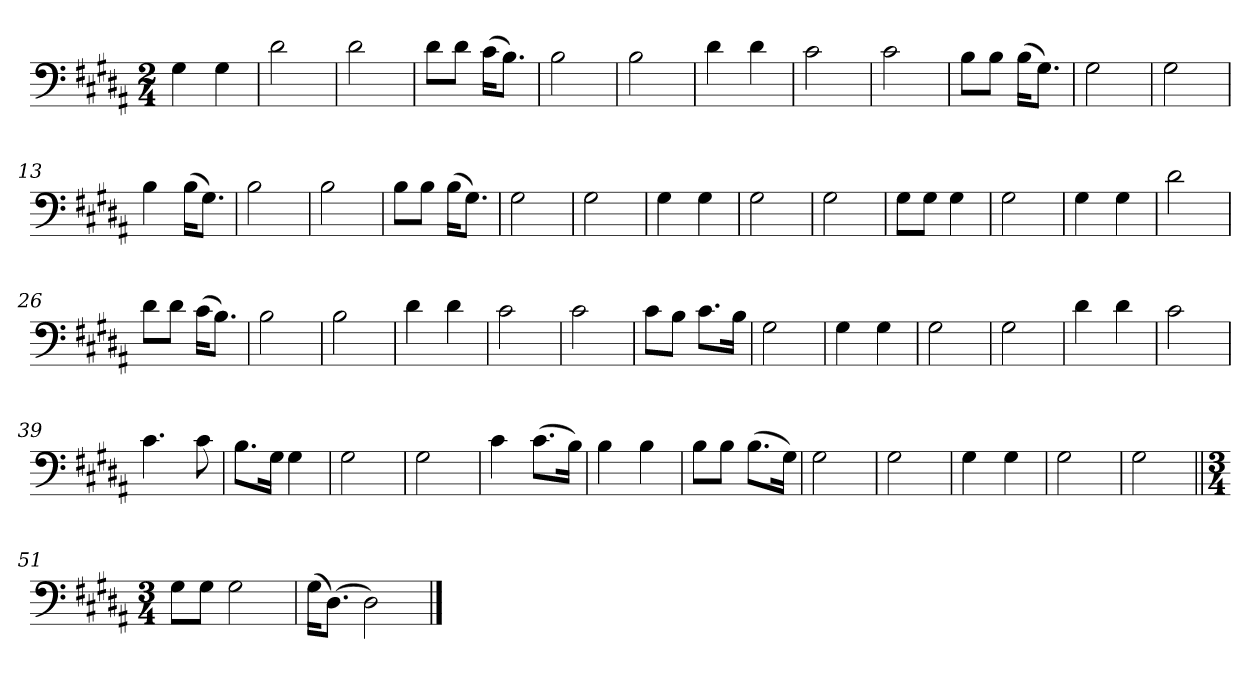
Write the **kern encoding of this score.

**kern
*part1
*staff1
*clefF4
*k[f#c#g#d#a#]
*M2/4
=1
4G#\
4G#\
=2
2d#\
=3
2d#\
=4
8d#\L
8d#\J
(16c#\KL
8.B\J)
=5
2B\
=6
2B\
=7
4d#\
4d#\
=8
2c#\
=9
2c#\
=10
8B\L
8B\J
(16B\KL
8.G#\J)
=11
2G#\
=12
2G#\
=13
4B\
(16B\KL
8.G#\J)
=14
2B\
=15
2B\
=16
8B\L
8B\J
(16B\KL
8.G#\J)
=17
2G#\
=18
2G#\
=19
4G#\
4G#\
=20
2G#\
=21
2G#\
=22
8G#\L
8G#\J
4G#\
=23
2G#\
=24
4G#\
4G#\
=25
2d#\
=26
8d#\L
8d#\J
(16c#\KL
8.B\J)
=27
2B\
=28
2B\
=29
4d#\
4d#\
=30
2c#\
=31
2c#\
=32
8c#\L
8B\J
8.c#\L
16B\Jk
=33
2G#\
=34
4G#\
4G#\
=35
2G#\
=36
2G#\
=37
4d#\
4d#\
=38
2c#\
=39
4.c#\
8c#\
=40
8.B\L
16G#\Jk
4G#\
=41
2G#\
=42
2G#\
=43
4c#\
(8.c#\L
16B\Jk)
=44
4B\
4B\
=45
8B\L
8B\J
(8.B\L
16G#\Jk)
=46
2G#\
=47
2G#\
=48
4G#\
4G#\
=49
2G#\
=50
2G#\
=51||
*M3/4
8G#\L
8G#\J
2G#\
=52
(16G#\KL
(8.D#\J)
2D#\)
==
*-
